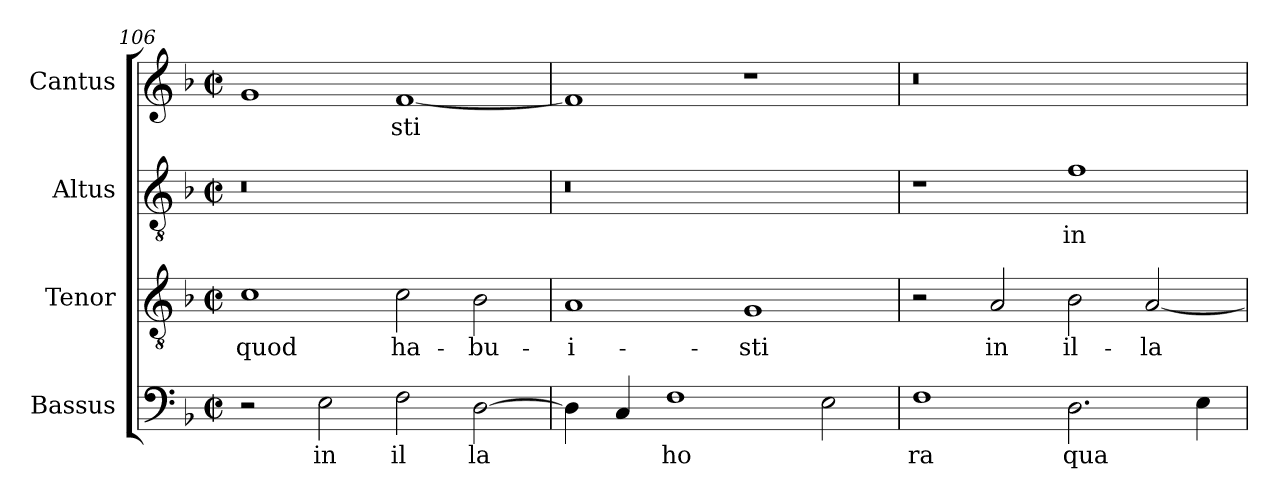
**kern	**text	**kern	**text	**kern	**text	**kern	**text
*part4	*part4	*part3	*part3	*part2	*part2	*part1	*part1
*staff4	*staff4	*staff3	*staff3	*staff2	*staff2	*staff1	*staff1
*I"Bassus	*	*I"Tenor	*	*I"Altus	*	*I"Cantus	*
*clefF4	*	*clefGv2	*	*clefGv2	*	*clefG2	*
*k[b-]	*	*k[b-]	*	*k[b-]	*	*k[b-]	*
*F:	*	*F:	*	*F:	*	*F:	*
*M2/2	*	*M2/2	*	*M2/2	*	*M2/2	*
*met(c|)	*	*met(c|)	*	*met(c|)	*	*met(c|)	*
=106	=106	=106	=106	=106	=106	=106	=106
!	!	!	!LO:LY:b:cj	!	!	!	!
2r	.	1c	quod	0r	.	1g	.
!	!LO:LY:b:cj	!	!	!	!	!	!
2E\	in	.	.	.	.	.	.
!	!LO:LY:b:cj	!	!LO:LY:b:cj	!	!	!	!LO:LY:b:cj
2F\	il	2c\	ha-	.	.	[<1f	-sti
!	!LO:LY:b:cj	!	!LO:LY:b:cj	!	!	!	!
[>2D\	la	2B-\	-bu-	.	.	.	.
=107	=107	=107	=107	=107	=107	=107	=107
!	!	!	!LO:LY:b:cj	!	!	!	!
4D\]	.	1A	-i-	0r	.	1f]	.
4C/	.	.	.	.	.	.	.
!	!LO:LY:b:cj	!	!	!	!	!	!
1F	ho	.	.	.	.	.	.
!	!	!	!LO:LY:b:cj	!	!	!	!
.	.	1G	-sti	.	.	1r	.
2E\	.	.	.	.	.	.	.
=108	=108	=108	=108	=108	=108	=108	=108
!	!LO:LY:b:cj	!	!	!	!	!	!
1F	ra	2r	.	1r	.	0r	.
!	!	!	!LO:LY:b:cj	!	!	!	!
.	.	2A/	in	.	.	.	.
!	!LO:LY:b	!	!LO:LY:b:cj	!	!LO:LY:b:cj	!	!
2.D\	qua	2B-\	il-	1f	in	.	.
!	!	!	!LO:LY:b:cj	!	!	!	!
.	.	[>2A/	-la	.	.	.	.
4E\	.	.	.	.	.	.	.
=	=	=	=	=	=	=	=
*-	*-	*-	*-	*-	*-	*-	*-
